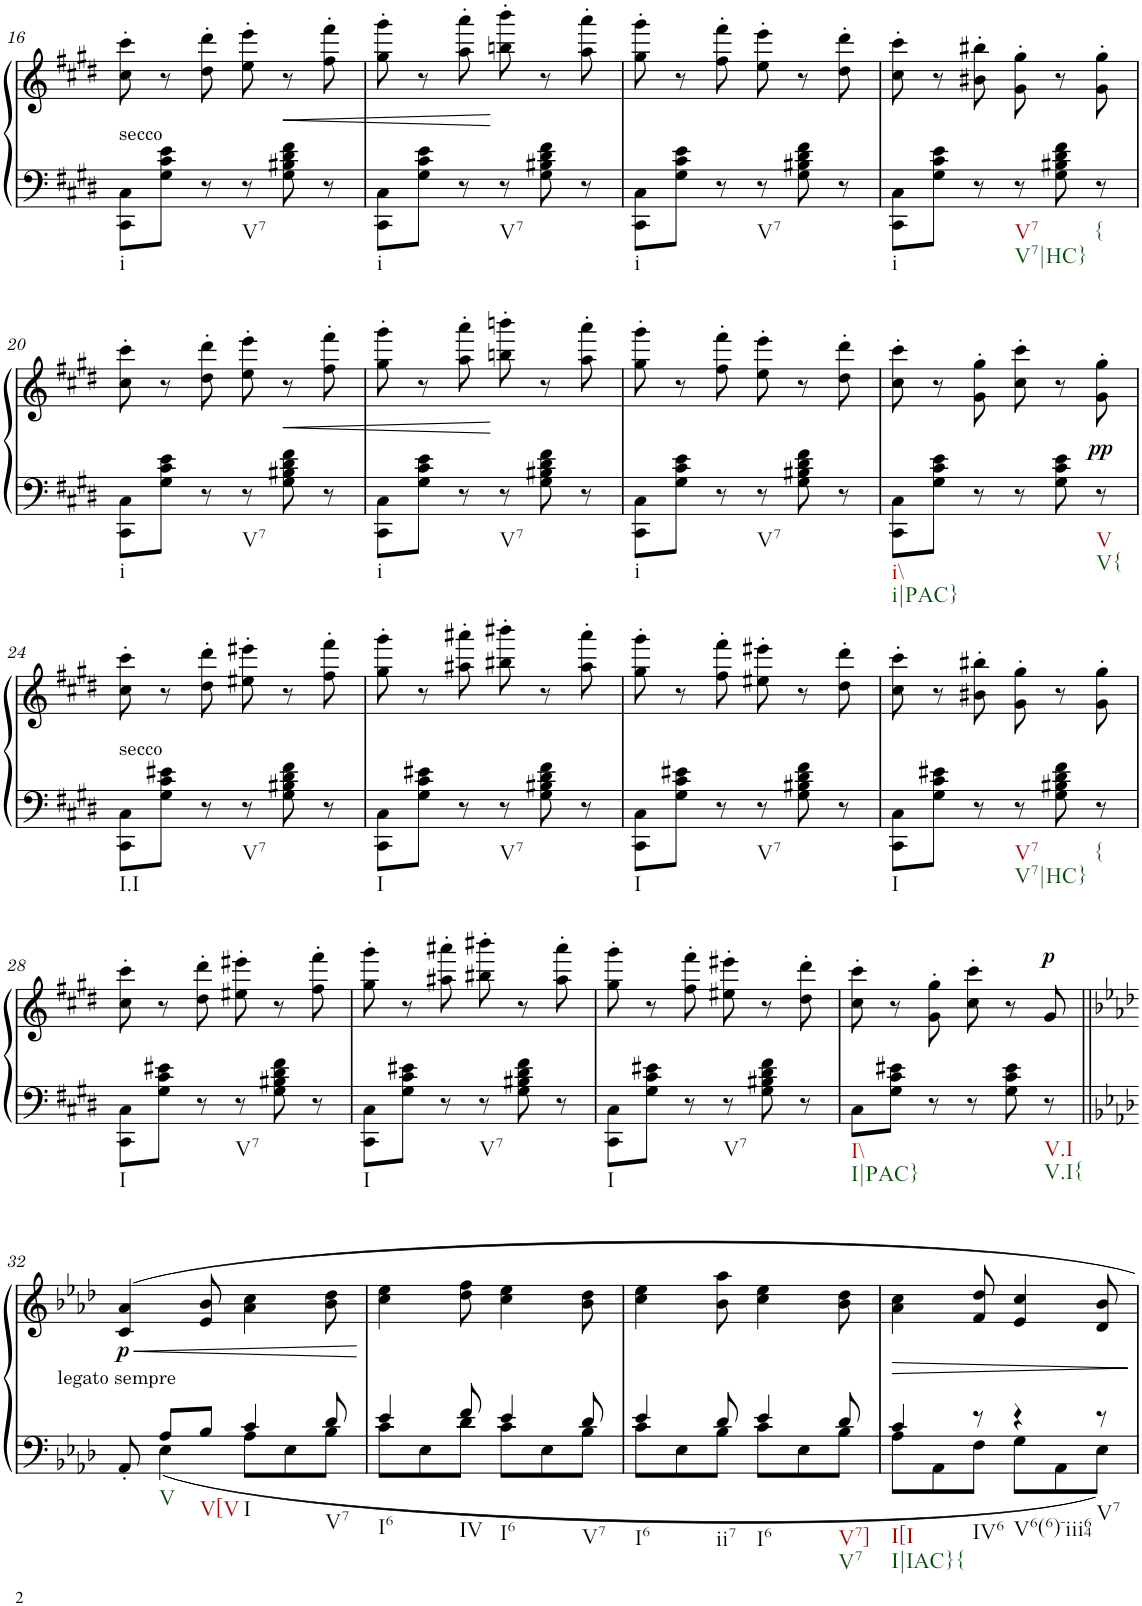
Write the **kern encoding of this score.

**kern	**kern	**dynam
*part1	*part1	*part1
*staff2	*staff1	*staff1/2
*I"Piano	*	*
*I'Pno.	*	*
!!LO:PB:g=z
*clefG2	*clefF4	*
*k[f#c#g#d#]	*k[f#c#g#d#]	*
*M6/8	*M6/8	*
=16	=16	=16
!	!LO:TX:b:t=secco	!
!LO:TX:b:t=i	!	!
8CC#\ 8C#\L	8cc#\' 8ccc#\'	.
8G#\ 8c#\ 8e\J	8r	.
8r	8dd#\' 8ddd#\'	.
!LO:TX:b:t=V7	!	!
8r	8ee\' 8eee\'	.
!	!	!LO:HP:b
8G#\ 8B#X\ 8d#\ 8f#\	8r	<
8r	8ff#\' 8fff#\'	.
=17	=17	=17
!LO:TX:b:t=i	!	!
8CC#\ 8C#\L	8gg#\' 8ggg#\'	.
8G#\ 8c#\ 8e\J	8r	.
8r	8aa\' 8aaa\'	.
!LO:TX:b:t=V7	!	!
8r	8bbn\' 8bbb\'	[
8G#\ 8B#X\ 8d#\ 8f#\	8r	.
8r	8aa\' 8aaa\'	.
=18	=18	=18
!LO:TX:b:t=i	!	!
8CC#\ 8C#\L	8gg#\' 8ggg#\'	.
8G#\ 8c#\ 8e\J	8r	.
8r	8ff#\' 8fff#\'	.
!LO:TX:b:t=V7	!	!
8r	8ee\' 8eee\'	.
8G#\ 8B#X\ 8d#\ 8f#\	8r	.
8r	8dd#\' 8ddd#\'	.
=19	=19	=19
!LO:TX:b:t=i	!	!
8CC#\ 8C#\L	8cc#\' 8ccc#\'	.
8G#\ 8c#\ 8e\J	8r	.
8r	8b#X\' 8bb#X\'	.
!LO:TX:b:t=V7	!	!
!LO:TX:b:t=V7|HC}	!	!
8r	8g#\' 8gg#\'	.
8G#\ 8B#X\ 8d#\ 8f#\	8r	.
!LO:TX:b:t={	!	!
8r	8g#\' 8gg#\'	.
!!LO:LB:g=z
=20	=20	=20
!LO:TX:b:t=i	!	!
8CC#\ 8C#\L	8cc#\' 8ccc#\'	.
8G#\ 8c#\ 8e\J	8r	.
8r	8dd#\' 8ddd#\'	.
!LO:TX:b:t=V7	!	!
8r	8ee\' 8eee\'	.
!	!	!LO:HP:b
8G#\ 8B#X\ 8d#\ 8f#\	8r	<
8r	8ff#\' 8fff#\'	.
=21	=21	=21
!LO:TX:b:t=i	!	!
8CC#\ 8C#\L	8gg#\' 8ggg#\'	.
8G#\ 8c#\ 8e\J	8r	.
8r	8aa\' 8aaa\'	.
!LO:TX:b:t=V7	!	!
8r	8bbn\' 8bbbn\'	[
8G#\ 8B#X\ 8d#\ 8f#\	8r	.
8r	8aa\' 8aaa\'	.
=22	=22	=22
!LO:TX:b:t=i	!	!
8CC#\ 8C#\L	8gg#\' 8ggg#\'	.
8G#\ 8c#\ 8e\J	8r	.
8r	8ff#\' 8fff#\'	.
!LO:TX:b:t=V7	!	!
8r	8ee\' 8eee\'	.
8G#\ 8B#X\ 8d#\ 8f#\	8r	.
8r	8dd#\' 8ddd#\'	.
=23	=23	=23
!LO:TX:b:t=i\\	!	!
!LO:TX:b:t=i|PAC}	!	!
8CC#\ 8C#\L	8cc#\' 8ccc#\'	.
8G#\ 8c#\ 8e\J	8r	.
8r	8g#\' 8gg#\'	.
8r	8cc#\' 8ccc#\'	.
8G#\ 8c#\ 8e\	8r	.
!LO:TX:b:t=V	!	!
!LO:TX:b:t=V{	!	!
!	!	!LO:DY:b
8r	8g#\' 8gg#\'	pp
!!LO:LB:g=z
=24	=24	=24
!	!LO:TX:b:t=secco	!
!LO:TX:b:t=I.I	!	!
8CC#\ 8C#\L	8cc#\' 8ccc#\'	.
8G#\ 8c#\ 8e#X\J	8r	.
8r	8dd#\' 8ddd#\'	.
!LO:TX:b:t=V7	!	!
8r	8ee#X\' 8eee#X\'	.
8G#\ 8B#X\ 8d#\ 8f#\	8r	.
8r	8ff#\' 8fff#\'	.
=25	=25	=25
!LO:TX:b:t=I	!	!
8CC#\ 8C#\L	8gg#\' 8ggg#\'	.
8G#\ 8c#\ 8e#X\J	8r	.
8r	8aa#X\' 8aaa#X\'	.
!LO:TX:b:t=V7	!	!
8r	8bb#X\' 8bbb#X\'	.
8G#\ 8B#X\ 8d#\ 8f#\	8r	.
8r	8aa#\' 8aaa#\'	.
=26	=26	=26
!LO:TX:b:t=I	!	!
8CC#\ 8C#\L	8gg#\' 8ggg#\'	.
8G#\ 8c#\ 8e#X\J	8r	.
8r	8ff#\' 8fff#\'	.
!LO:TX:b:t=V7	!	!
8r	8ee#X\' 8eee#X\'	.
8G#\ 8B#X\ 8d#\ 8f#\	8r	.
8r	8dd#\' 8ddd#\'	.
=27	=27	=27
!LO:TX:b:t=I	!	!
8CC#\ 8C#\L	8cc#\' 8ccc#\'	.
8G#\ 8c#\ 8e#X\J	8r	.
8r	8b#X\' 8bb#X\'	.
!LO:TX:b:t=V7	!	!
!LO:TX:b:t=V7|HC}	!	!
8r	8g#\' 8gg#\'	.
8G#\ 8B#X\ 8d#\ 8f#\	8r	.
!LO:TX:b:t={	!	!
8r	8g#\' 8gg#\'	.
!!LO:LB:g=z
=28	=28	=28
!LO:TX:b:t=I	!	!
8CC#\ 8C#\L	8cc#\' 8ccc#\'	.
8G#\ 8c#\ 8e#X\J	8r	.
8r	8dd#\' 8ddd#\'	.
!LO:TX:b:t=V7	!	!
8r	8ee#X\' 8eee#X\'	.
8G#\ 8B#X\ 8d#\ 8f#\	8r	.
8r	8ff#\' 8fff#\'	.
=29	=29	=29
!LO:TX:b:t=I	!	!
8CC#\ 8C#\L	8gg#\' 8ggg#\'	.
8G#\ 8c#\ 8e#X\J	8r	.
8r	8aa#X\' 8aaa#X\'	.
!LO:TX:b:t=V7	!	!
8r	8bb#X\' 8bbb#X\'	.
8G#\ 8B#X\ 8d#\ 8f#\	8r	.
8r	8aa#\' 8aaa#\'	.
=30	=30	=30
!LO:TX:b:t=I	!	!
8CC#\ 8C#\L	8gg#\' 8ggg#\'	.
8G#\ 8c#\ 8e#X\J	8r	.
8r	8ff#\' 8fff#\'	.
!LO:TX:b:t=V7	!	!
8r	8ee#X\' 8eee#X\'	.
8G#\ 8B#X\ 8d#\ 8f#\	8r	.
8r	8dd#\' 8ddd#\'	.
=31	=31	=31
!LO:TX:b:t=I\\	!	!
!LO:TX:b:t=I|PAC}	!	!
8C#\L	8cc#\' 8ccc#\'	.
8G#\ 8c#\ 8e#X\J	8r	.
8r	8g#\' 8gg#\'	.
8r	8cc#\' 8ccc#\'	.
8G#\ 8c#\ 8e#\	8r	.
!LO:TX:b:t=V.I	!	!
!LO:TX:b:t=V.I{	!	!
!	!	!LO:DY:a
8r	8g#/	p
!!LO:LB:g=z
=32||	=32||	=32||
*k[b-e-a-d-]	*k[b-e-a-d-]	*
*^	*	*
!LO:TX:a:t=legato sempre	!	!	!
!	!	!	!LO:HP:b
!	!	!	!LO:DY:n=1:b
8AA-'/	8ryy	4c/ 4a-/	< p
!LO:TX:b:t=V	!	!	!
8A-/L	4E-\	.	.
!LO:TX:b:t=V[V	!	!	!
8B-/J	.	8e-/ 8b-/	.
!LO:TX:b:t=I	!	!	!
4c/	8A-\L	4a-\ 4cc\	.
.	8E-\	.	.
!LO:TX:b:t=V7	!	!	!
8d-/	8B-\J	8b-\ 8dd-\	.
*v	*v	*	*
.	.	[
=33	=33	=33
*^	*	*
!LO:TX:b:t=I6	!	!	!
4e-/	8c\L	4cc\ 4ee-\	.
.	8E-\	.	.
!LO:TX:b:t=IV	!	!	!
8f/	8d-\J	8dd-\ 8ff\	.
!LO:TX:b:t=I6	!	!	!
4e-/	8c\L	4cc\ 4ee-\	.
.	8E-\	.	.
!LO:TX:b:t=V7	!	!	!
8d-/	8B-\J	8b-\ 8dd-\	.
=34	=34	=34	=34
!LO:TX:b:t=I6	!	!	!
4e-/	8c\L	4cc\ 4ee-\	.
.	8E-\	.	.
!LO:TX:b:t=ii7	!	!	!
8d-/	8B-\J	8b-\ 8aa-\	.
!LO:TX:b:t=I6	!	!	!
4e-/	8c\L	4cc\ 4ee-\	.
.	8E-\	.	.
!LO:TX:b:t=V7]	!	!	!
!LO:TX:b:t=V7	!	!	!
8d-/	8B-\J	8b-\ 8dd-\	.
=35	=35	=35	=35
!LO:TX:b:t=I[I	!	!	!
!LO:TX:b:t=I|IAC}{	!	!	!
!	!	!	!LO:HP:b
4c/	8A-\L	4a-\ 4cc\	>
.	8AA-\	.	.
!LO:TX:b:t=IV6	!	!	!
8r	8F\J	8f/ 8dd-/	.
!LO:TX:b:t=V6(6)-iii64	!	!	!
4r	8G\L	4e-/ 4cc/	.
.	8AA-\	.	.
!LO:TX:b:t=V7	!	!	!
8r	8E-\J	8d-/ 8b-/	.
*v	*v	*	*
.	.	]
=	=	=
*-	*-	*-
